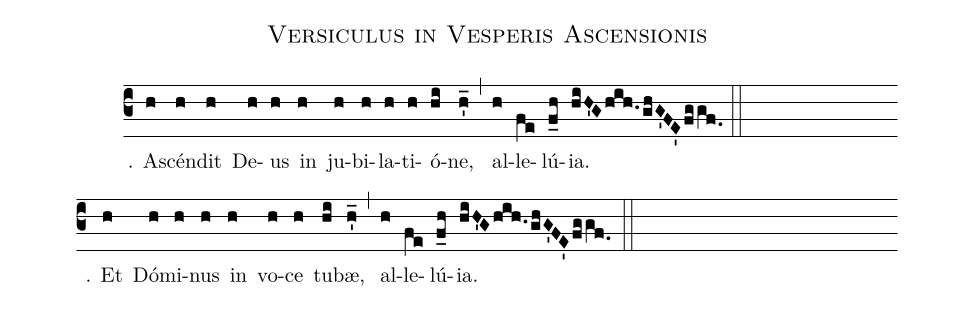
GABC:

name: Versiculus in Vesperis Ascensionis;
%%
(c3) ℣. A(h)scén(h)dit(h) De(h)us(h) in(h) ju(h)bi(h)la(h)ti(h)ó(hi)ne,(h'_) (,) al(h)le(fe)lú(f_h){ia}.(hiH'Ghih.ghG'FE'fggf.0) (::) (Z-)
℟. Et(h) Dó(h)mi(h)nus(h) in(h) vo(h)ce(h) tu(hi)bæ,(h'_) (,) al(h)le(fe)lú(f_h){ia}.(hiH'Ghih.ghG'FE'fggf.0) (::)
